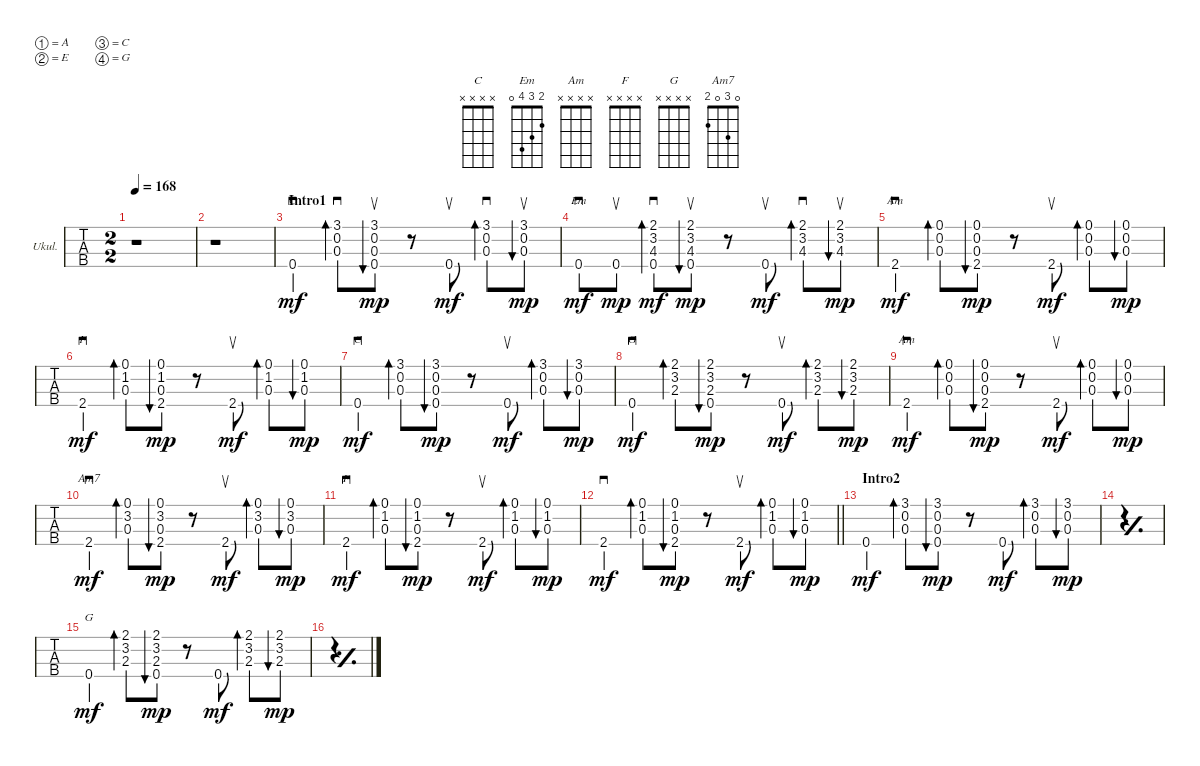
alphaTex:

\bracketExtendMode groupsimilarinstruments
\multiTrackTrackNamePolicy hidden
\firstSystemTrackNameOrientation horizontal
\otherSystemsTrackNameOrientation horizontal
\track ("Ukulele" "Ukul.") {instrument acousticguitarnylon}
\staff {tabs}
\tuning (A4 E4 C4 G3)
\displaytranspose 0
\chord ("C" 3 0 0 0)
\chord ("Em" 2 3 4 0)
\chord ("Am" 0 0 0 2)
\chord ("F" 0 1 0 2)
\chord ("C" x x x x)
\chord ("G" 2 3 2 0)
\chord ("Am" x x x x)
\chord ("Am7" 0 3 0 2)
\chord ("F" x x x x)
\chord ("G" x x x x)
\ts (2 2)
\tempo 168
\clef g2
\scale
0.113548
\ks c
r.1{dy mf instrument acousticguitarnylon} |
\scale
0.0701823 r.1 |
\section ("" "Intro1")
\scale
0.222572 0.4{rf 1}.4{sd ch "C"} (3.1{rf 2} 0.2 0.3).8{sd bd 30} (3.1{rf 1} 0.2 0.3 0.4).8{su bu 30 dy mp} r.8 0.4{rf 1}.8{su dy mf} (3.1{rf 2} 0.2 0.3).8{sd bd 30} (3.1{rf 2} 0.2 0.3).8{su bu 30 dy mp} |
\scale
0.20625 0.4{rf 1}.8{sd ch "Em" dy mf} 0.4{rf 1}.8{su dy mp} (2.1 3.2 4.3 0.4).8{sd bd 30 dy mf} (2.1{rf 1} 3.2 4.3 0.4).8{su bu 30 dy mp} r.8 0.4{rf 1}.8{su dy mf} (2.1{rf 2} 3.2 4.3).8{sd bd 30} (2.1{rf 2} 3.2 4.3).8{su bu 30 dy mp} |
\scale
0.19375 2.4.4{sd ch "Am" dy mf} (0.1 0.2 0.3).8{bd 30} (0.1 0.2 0.3 2.4).8{bu 30 dy mp} r.8 2.4.8{su dy mf} (0.1 0.2 0.3).8{bd 30} (0.1 0.2 0.3).8{bu 30 dy mp} |
\scale
0.19375 2.4.4{sd ch "F" dy mf} (0.1 1.2 0.3).8{bd 30} (0.1 1.2 0.3 2.4).8{bu 30 dy mp} r.8 2.4.8{su dy mf} (0.1 1.2 0.3).8{bd 30} (0.1 1.2 0.3).8{bu 30 dy mp} |
0.4.4{sd ch "C" dy mf} (3.1 0.2 0.3).8{bd 30} (3.1 0.2 0.3 0.4).8{bu 30 dy mp} r.8 0.4.8{su dy mf} (3.1 0.2 0.3).8{bd 30} (3.1 0.2 0.3).8{bu 30 dy mp} |
0.4.4{sd ch "G" dy mf} (2.1 3.2 2.3).8{bd 30} (2.1 3.2 2.3 0.4).8{bu 30 dy mp} r.8 0.4.8{su dy mf} (2.1 3.2 2.3).8{bd 30} (2.1 3.2 2.3).8{bu 30 dy mp} |
2.4.4{sd ch "Am" dy mf} (0.1 0.2 0.3).8{bd 30} (0.1 0.2 0.3 2.4).8{bu 30 dy mp} r.8 2.4.8{su dy mf} (0.1 0.2 0.3).8{bd 30} (0.1 0.2 0.3).8{bu 30 dy mp} |
2.4.4{sd ch "Am7" dy mf} (0.1 3.2 0.3).8{bd 30} (0.1 3.2 0.3 2.4).8{bu 30 dy mp} r.8 2.4.8{su dy mf} (0.1 3.2 0.3).8{bd 30} (0.1 3.2 0.3).8{bu 30 dy mp} |
2.4.4{sd ch "F" dy mf} (0.1 1.2 0.3).8{bd 30} (0.1 1.2 0.3 2.4).8{bu 30 dy mp} r.8 2.4.8{su dy mf} (0.1 1.2 0.3).8{bd 30} (0.1 1.2 0.3).8{bu 30 dy mp} |
\barLineRight lightlight
2.4.4{sd dy mf} (0.1 1.2 0.3).8{bd 30} (0.1 1.2 0.3 2.4).8{bu 30 dy mp} r.8 2.4.8{su dy mf} (0.1 1.2 0.3).8{bd 30} (0.1 1.2 0.3).8{bu 30 dy mp} |
\section ("" "Intro2")
0.4.4{dy mf} (3.1 0.2 0.3).8{bd 30} (3.1 0.2 0.3 0.4).8{bu 30 dy mp} r.8 0.4.8{dy mf} (3.1 0.2 0.3).8{bd 30} (3.1 0.2 0.3).8{bu 30 dy mp} |
\simile simple
|
\simile none
0.4.4{ch "G" dy mf} (2.1 3.2 2.3).8{bd 30} (2.1 3.2 2.3 0.4).8{bu 30 dy mp} r.8 0.4.8{dy mf} (2.1 3.2 2.3).8{bd 30} (2.1 3.2 2.3).8{bu 30 dy mp} |
\simile simple
